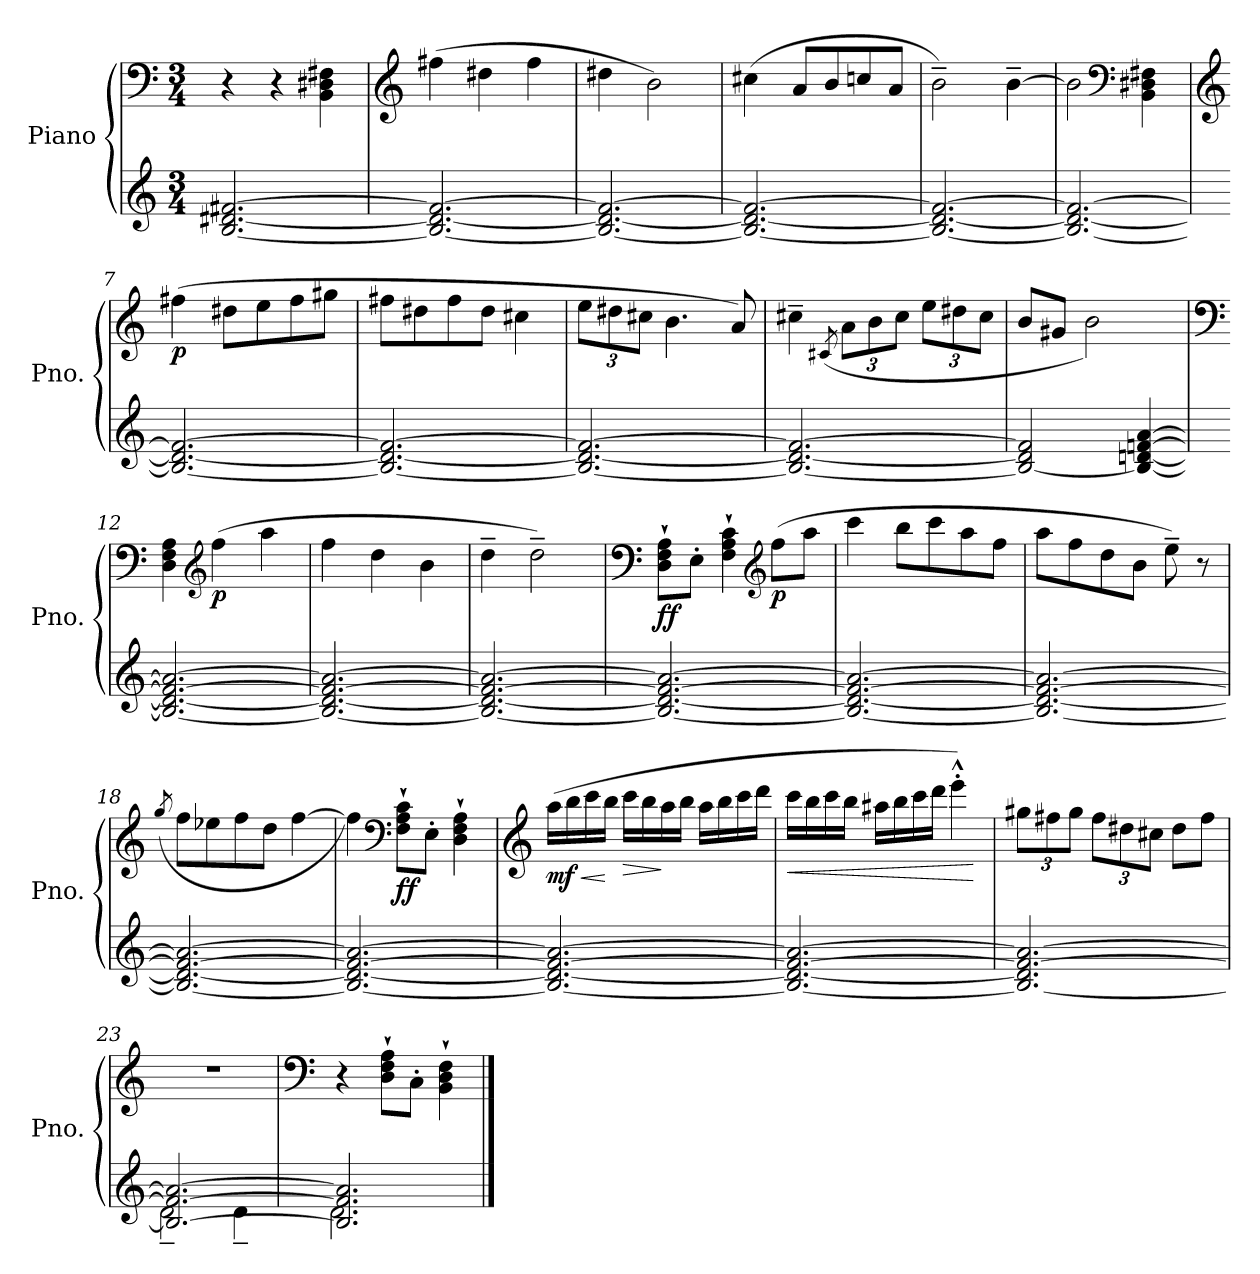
**kern	**kern	**dynam
*part1	*part1	*part1
*staff2	*staff1	*staff1/2
*I"Piano	*	*
*I'Pno.	*	*
*clefG2	*clefF4	*
*k[]	*k[]	*
*M3/4	*M3/4	*
*MM110	*MM110	*
=1	=1	=1
[2.B/ [2.d#X/ [2.f#X/	4r	.
.	4r	.
!	!	!LO:DY:b
.	4BB\ 4D#X\ 4F#X\	other-dynamics
=2	=2	=2
*	*clefG2	*
2.B/_ 2.d#/_ 2.f#/_	(>4ff#X\	.
.	4dd#X\	.
.	4ff#\	.
=3	=3	=3
2.B/_ 2.d#/_ 2.f#/_	4dd#X\	.
.	2b\)	.
=4	=4	=4
2.B/_ 2.d#/_ 2.f#/_	(>4cc#X\	.
.	8a/L	.
.	8b/	.
.	8ccn/	.
.	8a/J	.
=5	=5	=5
2.B/_ 2.d#/_ 2.f#/_	2b~\)	.
.	[4b~\	.
=6	=6	=6
2.B/_ 2.d#/_ 2.f#/_	2b\]	.
*	*clefF4	*
!	!	!LO:DY:b
.	4BB\ 4D#X\ 4F#X\	other-dynamics
=7	=7	=7
*	*clefG2	*
!	!	!LO:DY:b
2.B/_ 2.d#/_ 2.f#/_	(>4ff#X\	p
.	8dd#X\L	.
.	8ee\	.
.	8ff#\	.
.	8gg#X\J	.
!!LO:LB:g=z
=8	=8	=8
2.B/_ 2.d#/_ 2.f#/_	8ff#X\L	.
.	8dd#X\	.
.	8ff#\	.
.	8dd#\J	.
.	4cc#X\	.
=9	=9	=9
*	*Xbrackettup	*
2.B/_ 2.d#/_ 2.f#/_	12ee\L	.
.	12dd#X\	.
.	12cc#X\J	.
.	4.b\	.
.	8a/)	.
=10	=10	=10
2.B/_ 2.d#/_ 2.f#/_	4cc#X~\	.
.	(>8qc#X/	.
.	12a\L	.
.	12b\	.
.	12cc#\J	.
.	12ee\L	.
.	12dd#X\	.
.	12cc#\J	.
=11	=11	=11
2B/_ 2d#/] 2f#/]	8b/L	.
.	8g#X/J	.
.	2b\)	.
4B/_ [4dn/ [4fn/ [4a/	.	.
=12	=12	=12
*	*clefF4	*
!	!	!LO:DY:b
2.B/_ 2.d/_ 2.f/_ 2.a/_	4D\ 4F\ 4A\	other-dynamics
*	*clefG2	*
!	!	!LO:DY:b
.	(>4ff\	p
.	4aa\	.
=13	=13	=13
2.B/_ 2.d/_ 2.f/_ 2.a/_	4ff\	.
.	4dd\	.
.	4b\	.
=14	=14	=14
2.B/_ 2.d/_ 2.f/_ 2.a/_	4dd~\	.
.	2dd~\)	.
!!LO:LB:g=z
=15	=15	=15
*	*clefF4	*
!	!	!LO:DY:b
2.B/_ 2.d/_ 2.f/_ 2.a/_	8D\` 8F\` 8A\`L	ff
.	8E'\J	.
.	4F\` 4A\` 4c\`	.
*	*clefG2	*
!	!	!LO:DY:b
.	(>8ff\L	p
.	8aa\J	.
=16	=16	=16
2.B/_ 2.d/_ 2.f/_ 2.a/_	4ccc\	.
.	8bb\L	.
.	8ccc\	.
.	8aa\	.
.	8ff\J	.
=17	=17	=17
2.B/_ 2.d/_ 2.f/_ 2.a/_	8aa\L	.
.	8ff\	.
.	8dd\	.
.	8b\J	.
.	8ee~\)	.
.	8r	.
=18	=18	=18
.	(>8qgg/	.
2.B/_ 2.d/_ 2.f/_ 2.a/_	8ff\L	.
.	8ee-X\	.
.	8ff\	.
.	8dd\J	.
.	[4ff\	.
=19	=19	=19
2.B/_ 2.d/_ 2.f/_ 2.a/_	4ff\])	.
*	*clefF4	*
!	!	!LO:DY:b
.	8F\` 8A\` 8c\`L	ff
.	8E'\J	.
.	4D\` 4F\` 4A\`	.
!!LO:LB:g=z
=20	=20	=20
*	*clefG2	*
!	!	!LO:HP:b
!	!	!LO:DY:n=1:b
2.B/_ 2.d/_ 2.f/_ 2.a/_	(>16aa\LL	< mf
.	16bb\	.
.	16ccc\	.
.	16bb\JJ	[
!	!	!LO:HP:b
.	16ccc\LL	>
.	16bb\	.
.	16aa\	]
.	16bb\JJ	.
.	16aa\LL	.
.	16bb\	.
.	16ccc\	.
.	16ddd\JJ	.
=21	=21	=21
!	!	!LO:HP:b
2.B/_ 2.d/_ 2.f/_ 2.a/_	16ccc\LL	<
.	16bb\	.
.	16ccc\	.
.	16bb\JJ	.
.	16aa#X\LL	.
.	16bb\	.
.	16ccc\	.
.	16ddd\JJ	.
.	4eee'^^\)	.
.	.	[
=22	=22	=22
*	*MM98	*
2.B/_ 2.d/] 2.f/_ 2.a/_	(>12gg#X\L	.
.	12ff#X\	.
.	12gg#\J	.
.	12ff#\L	.
.	12dd#X\	.
.	12cc#X\J	.
.	8dd#\L	.
.	8ff#\J	.
=23	=23	=23
*^	*	*
2.B/_ 2.f/_ 2.a/_	2d~\)	2.r	.
.	4d~\	.	.
!!LO:LB:g=z
=24	=24	=24	=24
*	*	*clefF4	*
2.B/] 2.f/] 2.a/]	2.d\	4r	.
.	.	8D\` 8F\` 8A\`L	.
.	.	8C'\J	.
.	.	4BB\` 4D\` 4F\`	.
*v	*v	*	*
==	==	==
*-	*-	*-
